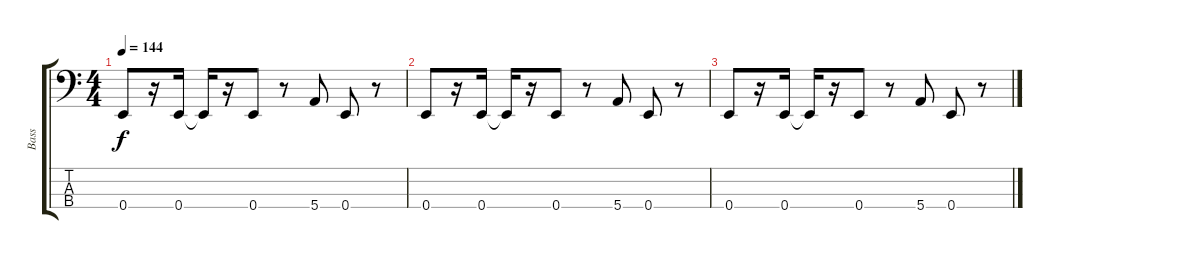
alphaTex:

\track ("Bass" "Bass") {instrument electricbassfinger}
\staff {score tabs}
\tuning (G2 D2 A1 E1) {hide}
\ts (4 4)
\tempo 144
\clef f4
\ks c
0.4.8{dy f} r.16 0.4.16 0.4{t}.16 r.16 0.4.8 r.8 5.4.8 0.4.8 r.8 |
0.4.8 r.16 0.4.16 0.4{t}.16 r.16 0.4.8 r.8 5.4.8 0.4.8 r.8 |
0.4.8 r.16 0.4.16 0.4{t}.16 r.16 0.4.8 r.8 5.4.8 0.4.8 r.8
